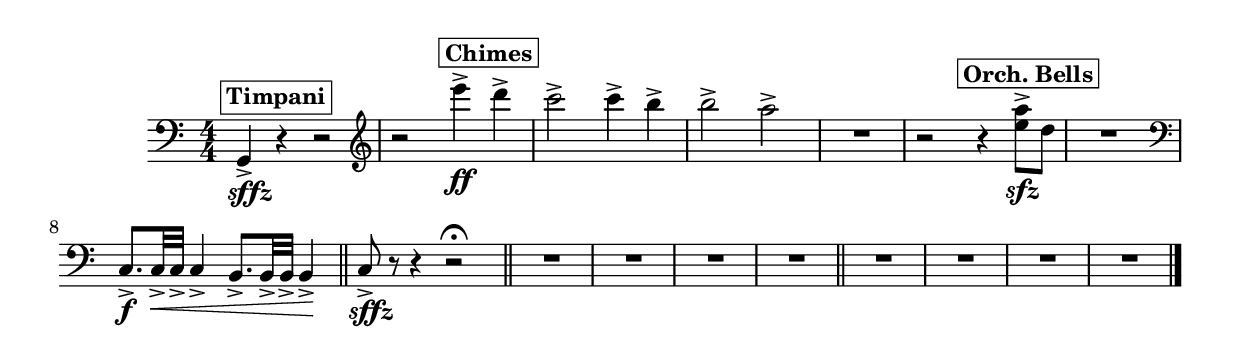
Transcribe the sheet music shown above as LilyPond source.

\version "2.24.2"

\version "2.24.2"
\language "english"

\version "2.24.2"
\language "english"

\include "../global.ily"

%------------------%
% Instrument Names %
%------------------%
%%%%%%%%% Single Line Instruments %%%%%%%%%
BellTree = ^\markup { 
    \translate #'(-1 . 1)
    \bold 
    \override #'(box-padding . 0.5) \box
    "Bell Tree"
}
BigTri = ^\markup { 
    \translate #'(-1 . 1)
    \bold 
    \override #'(box-padding . 0.5) \box
    "Big Triangle"
}
Bongos = ^\markup { 
    \translate #'(-1 . 1)
    \bold 
    \override #'(box-padding . 0.5) \box
    "Bongos"
}
Chimes = ^\markup { 
    \general-align #X #-0.7
    \bold 
    \override #'(box-padding . 0.5) \box
    "Chimes"
}
Congas = ^\markup { 
    \translate #'(-1 . 1)
    \bold 
    \override #'(box-padding . 0.5) \box
    "Congas"
}
Crotale = ^\markup { 
    \general-align #X #-0.7
    \bold 
    \override #'(box-padding . 0.5) \box
    "Crotale"
}
Djembe = ^\markup { 
    \translate #'(-1.5 . 1)
    \bold 
    \override #'(box-padding . 0.5) \box
    "Djembe"
}
Dumbek = ^\markup { 
    \translate #'(0 . 1.5)
    \bold 
    \override #'(box-padding . 0.5) \box
    "Dumbek"
}
FatCB = ^\markup { 
    \translate #'(-1 . 1)
    \bold 
    \override #'(box-padding . 0.5) \box
    "Fat/Low Muted Cowbell"
}
FngCyms = ^\markup { 
    \translate #'(-1.5 . 1)
    \bold 
    \override #'(box-padding . 0.5) \box
    "Finger Cyms"
}
OrchBls = ^\markup { 
    \general-align #X #-0.7
    \bold 
    \override #'(box-padding . 0.5) \box
    "Orch. Bells"
}
SBells = ^\markup { 
    \general-align #X #-0.7
    \bold 
    \override #'(box-padding . 0.5) \box
    "Sleigh Bells"
}
SusCym = ^\markup { 
    \translate #'(-1 . 1)
    \bold 
    \override #'(box-padding . 0.5) \box
    "Sus. Cym."
}
Tamb = ^\markup { 
    \translate #'(-1 . 1)
    \bold 
    \override #'(box-padding . 0.5) \box
    "Tamb."
}
TambStk = ^\markup { 
    \translate #'(-1 . 1)
    \bold 
    \override #'(box-padding . 0.5) \box
    "Tamb. w/Stick"
}
Timp = ^\markup { 
    \general-align #X #-0.7
    \bold 
    \override #'(box-padding . 0.5) \box
    "Timpani"
}

%%%%%%%%%%%% Multiline Instruments %%%%%%%%%%%%
DjembeFrDrum = ^\markup \column { 
    \line {
        \translate #'(-5.5 . 1)
        \override #'(box-padding . 0.5) 
        \bold \box
        "Djembe or Frame Drum" 
    }
    \line { \translate #'(-3 . 0.7) \italic "(tuned A)" }
}

%%%%%%%%%%%% Special Instruments %%%%%%%%%%%%
DumbekLine = { 
    \balloonGrobText #' Stem #'(-2 . 2) 
    \markup { 
        \override #'(box-padding . 0.5) 
        \bold \box 
        "Dumbek" 
    }
}
TambPedLine = _\markup { 
    \translate #'(-18.5 . 0)
    \override #'(box-padding . 0.5) 
    \bold \box 
    "Tamb w/ped."
    \draw-line #'(2 . 2)
}
CongaLine = ^\markup {
    \combine
    \translate #'(-2.8 . 1) \box \bold "Conga"
    \translate #'(0.5 . 0) { 
        \draw-line #'(0 . -1.5)
    }
}

%---------------%
% Special Lines %
%---------------%
LiteFill = {
    \once \override TextSpanner.bound-details.left.text = 
    \markup { \bold \italic "Lite fill" }
    \once \override TextSpanner.style = #'line
    \once \override TextSpanner.bound-details.right.text =
    \markup { \draw-line #'(0 . -2) }
    \once \override TextSpanner.bound-details.right.padding = #-5
}

%------------------%
% Initial Settings %
%------------------%
main-setup = {
    \set Staff.printKeyCancellation = ##f
    \set Staff.ottavationMarkups = #ottavation-ordinals
    \set countPercentRepeats = ##t
    \override Glissando.style = #'trill
    \numericTimeSignature
    \override Stem.details.beamed-lengths = #'(4)
    \set repeatCountVisibility = #(every-nth-repeat-count-visible 4)
}
number-one-setup = {
    \main-setup
    \time 4/4 \clef bass
}
number-two-setup = {
    \main-setup
    \key a \major 
    \time 4/4
    \clef treble
}
number-two-a-setup = {
    \main-setup
    \key c \major \time 4/4
}
number-three-setup = {
    \main-setup
    \key af \major \time 4/4
}
number-three-a-setup = {
    \main-setup
    \key c \major \time 4/4
}
number-three-b-setup = {
    \main-setup
    \key g \major \time 4/4
}
number-four-setup = {
    \main-setup
}
number-four-a-setup = {
    \main-setup
    \key g \major \time 4/4
}


PercussionNumberOne = \relative c {
    \number-one-setup
 
    %\grace { g16 \Timp g } 
    g4-> \Timp \sffz r r2 | \clef treble
    r2 e''''4-> \Chimes \ff d-> | c2-> c4-> b-> | b2-> a-> | R1 |
    r2 r4 \OrchBls <e a>8-> \sfz d | R1 | \clef bass
    c,,8.-> \f c32-> \< c-> c4-> b8.-> b32-> b-> b4-> \! |
    \bar "||" c8-> \sffz r r4 r2 \fermata | \bar "||" 
    R1 * 4 \bar "||" R1 * 4 | \bar "|."
}

\score {
    \new Staff { \PercussionNumberOne }
    \layout {
        
    }
}


PercussionOverture = {
    \new Staff \with { instrumentName = "Percussion" } {
        \PercussionNumberOne
    }
}